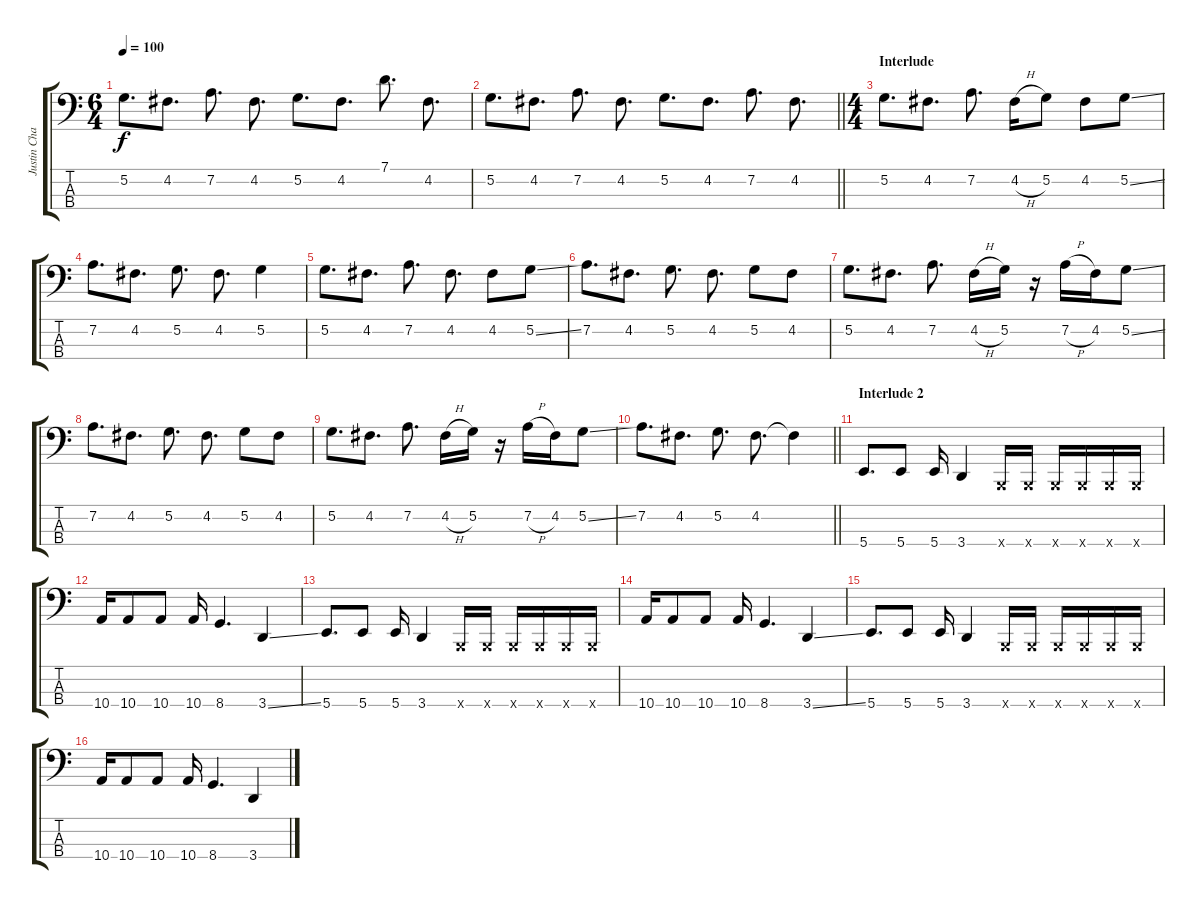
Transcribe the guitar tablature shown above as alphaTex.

\track ("Justin Chancellor - Bass" "Justin Cha") {instrument electricbasspick}
\staff {score tabs}
\tuning (G2 D2 E1 B0) {hide}
\ts (6 4)
\tempo 100
\clef f4
\ks c
5.2.8{d dy f} 4.2.8{d} 7.2.8{d} 4.2.8{d} 5.2.8{d} 4.2.8{d} 7.1.8{d} 4.2.8{d} |
\barLineRight lightlight
5.2.8{d} 4.2.8{d} 7.2.8{d} 4.2.8{d} 5.2.8{d} 4.2.8{d} 7.2.8{d} 4.2.8{d} |
\ts (4 4)
\section ("" "Interlude")
5.2.8{d} 4.2.8{d} 7.2.8{d} 4.2{h}.16 5.2.8 4.2.8 5.2{ss}.8 |
7.2.8{d} 4.2.8{d} 5.2.8{d} 4.2.8{d} 5.2.4 |
5.2.8{d} 4.2.8{d} 7.2.8{d} 4.2.8{d} 4.2.8 5.2{ss}.8 |
7.2.8{d} 4.2.8{d} 5.2.8{d} 4.2.8{d} 5.2.8 4.2.8 |
5.2.8{d} 4.2.8{d} 7.2.8{d} 4.2{h}.16 5.2.16 r.16 7.2{h}.16 4.2.16 5.2{ss}.8 |
7.2.8{d} 4.2.8{d} 5.2.8{d} 4.2.8{d} 5.2.8 4.2.8 |
5.2.8{d} 4.2.8{d} 7.2.8{d} 4.2{h}.16 5.2.16 r.16 7.2{h}.16 4.2.16 5.2{ss}.8 |
\barLineRight lightlight
7.2.8{d} 4.2.8{d} 5.2.8{d} 4.2.8{d} 4.2{t}.4 |
\section ("" "Interlude 2")
5.4.8{d} 5.4.8 5.4.16 3.4.4 0.4{x}.16 0.4{x}.16 0.4{x}.16 0.4{x}.16 0.4{x}.16 0.4{x}.16 |
10.4.16 10.4.8 10.4.8 10.4.16 8.4.4{d} 3.4{ss}.4 |
5.4.8{d} 5.4.8 5.4.16 3.4.4 0.4{x}.16 0.4{x}.16 0.4{x}.16 0.4{x}.16 0.4{x}.16 0.4{x}.16 |
10.4.16 10.4.8 10.4.8 10.4.16 8.4.4{d} 3.4{ss}.4 |
5.4.8{d} 5.4.8 5.4.16 3.4.4 0.4{x}.16 0.4{x}.16 0.4{x}.16 0.4{x}.16 0.4{x}.16 0.4{x}.16 |
10.4.16 10.4.8 10.4.8 10.4.16 8.4.4{d} 3.4{ss}.4
